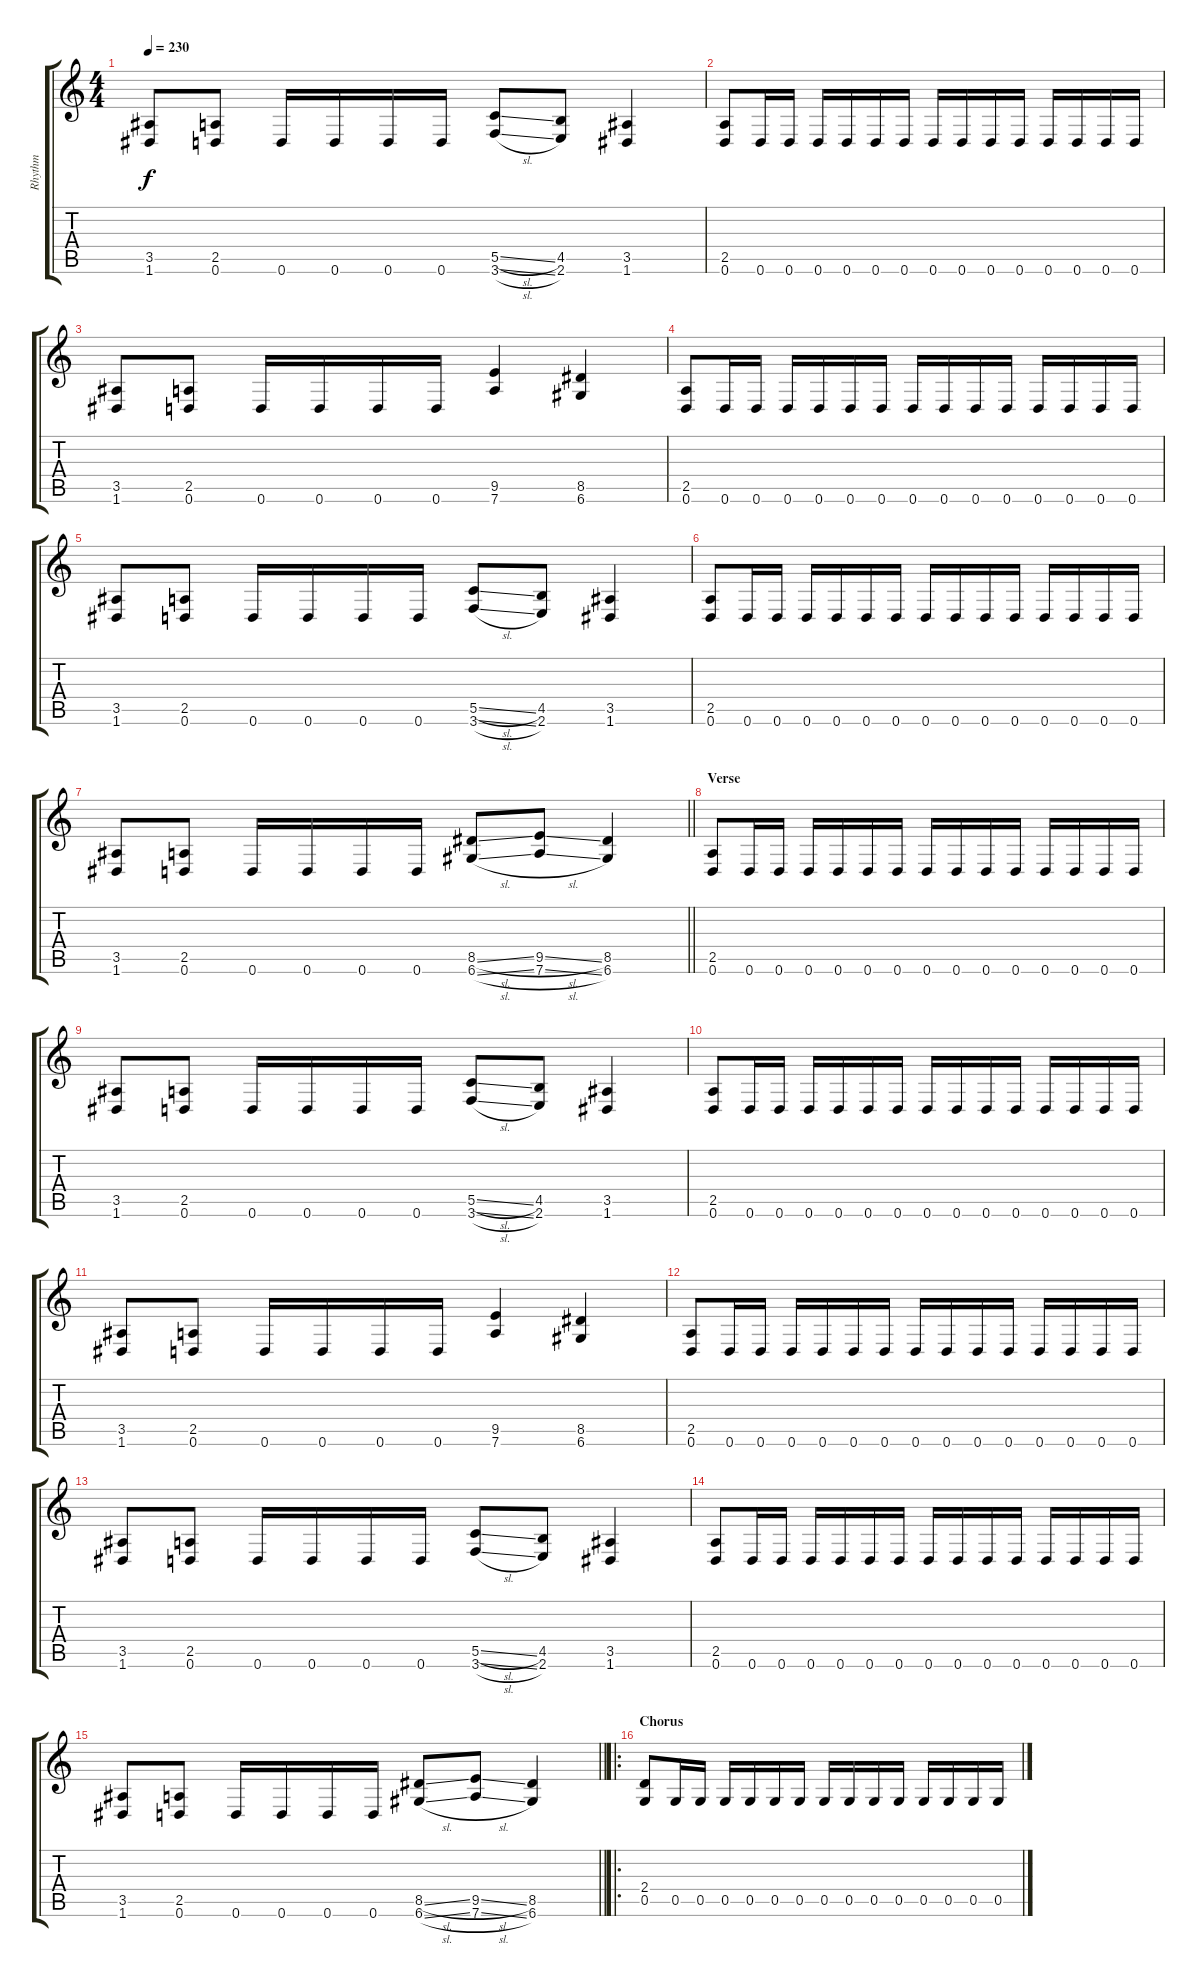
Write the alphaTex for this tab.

\track ("Rhythm" "Rhythm") {instrument distortionguitar}
\staff {score tabs}
\tuning (D4 A3 F3 C3 G2 D2) {hide}
\ts (4 4)
\tempo 230
\clef g2
\ks c
(3.5 1.6).8{dy f} (2.5 0.6).8 0.6.16 0.6.16 0.6.16 0.6.16 (5.5{sl} 3.6{sl}).8 (4.5 2.6).8 (3.5 1.6).4 |
(2.5 0.6).8 0.6.16 0.6.16 0.6.16 0.6.16 0.6.16 0.6.16 0.6.16 0.6.16 0.6.16 0.6.16 0.6.16 0.6.16 0.6.16 0.6.16 |
(3.5 1.6).8 (2.5 0.6).8 0.6.16 0.6.16 0.6.16 0.6.16 (9.5 7.6).4 (8.5 6.6).4 |
(2.5 0.6).8 0.6.16 0.6.16 0.6.16 0.6.16 0.6.16 0.6.16 0.6.16 0.6.16 0.6.16 0.6.16 0.6.16 0.6.16 0.6.16 0.6.16 |
(3.5 1.6).8 (2.5 0.6).8 0.6.16 0.6.16 0.6.16 0.6.16 (5.5{sl} 3.6{sl}).8 (4.5 2.6).8 (3.5 1.6).4 |
(2.5 0.6).8 0.6.16 0.6.16 0.6.16 0.6.16 0.6.16 0.6.16 0.6.16 0.6.16 0.6.16 0.6.16 0.6.16 0.6.16 0.6.16 0.6.16 |
\barLineRight lightlight
(3.5 1.6).8 (2.5 0.6).8 0.6.16 0.6.16 0.6.16 0.6.16 (8.5{sl} 6.6{sl}).8 (9.5{sl} 7.6{sl}).8 (8.5 6.6).4 |
\section ("" "Verse")
(2.5 0.6).8 0.6.16 0.6.16 0.6.16 0.6.16 0.6.16 0.6.16 0.6.16 0.6.16 0.6.16 0.6.16 0.6.16 0.6.16 0.6.16 0.6.16 |
(3.5 1.6).8 (2.5 0.6).8 0.6.16 0.6.16 0.6.16 0.6.16 (5.5{sl} 3.6{sl}).8 (4.5 2.6).8 (3.5 1.6).4 |
(2.5 0.6).8 0.6.16 0.6.16 0.6.16 0.6.16 0.6.16 0.6.16 0.6.16 0.6.16 0.6.16 0.6.16 0.6.16 0.6.16 0.6.16 0.6.16 |
(3.5 1.6).8 (2.5 0.6).8 0.6.16 0.6.16 0.6.16 0.6.16 (9.5 7.6).4 (8.5 6.6).4 |
(2.5 0.6).8 0.6.16 0.6.16 0.6.16 0.6.16 0.6.16 0.6.16 0.6.16 0.6.16 0.6.16 0.6.16 0.6.16 0.6.16 0.6.16 0.6.16 |
(3.5 1.6).8 (2.5 0.6).8 0.6.16 0.6.16 0.6.16 0.6.16 (5.5{sl} 3.6{sl}).8 (4.5 2.6).8 (3.5 1.6).4 |
(2.5 0.6).8 0.6.16 0.6.16 0.6.16 0.6.16 0.6.16 0.6.16 0.6.16 0.6.16 0.6.16 0.6.16 0.6.16 0.6.16 0.6.16 0.6.16 |
\barLineRight lightlight
(3.5 1.6).8 (2.5 0.6).8 0.6.16 0.6.16 0.6.16 0.6.16 (8.5{sl} 6.6{sl}).8 (9.5{sl} 7.6{sl}).8 (8.5 6.6).4 |
\ro
\section ("" "Chorus")
(2.4 0.5).8 0.5.16 0.5.16 0.5.16 0.5.16 0.5.16 0.5.16 0.5.16 0.5.16 0.5.16 0.5.16 0.5.16 0.5.16 0.5.16 0.5.16
